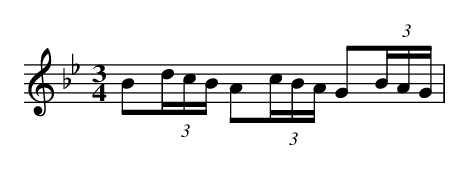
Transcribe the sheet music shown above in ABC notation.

X:1
L: 1/16
M: 3/4
K: Gm
B2(3dcB A2(3cBA G2(3BAG |
